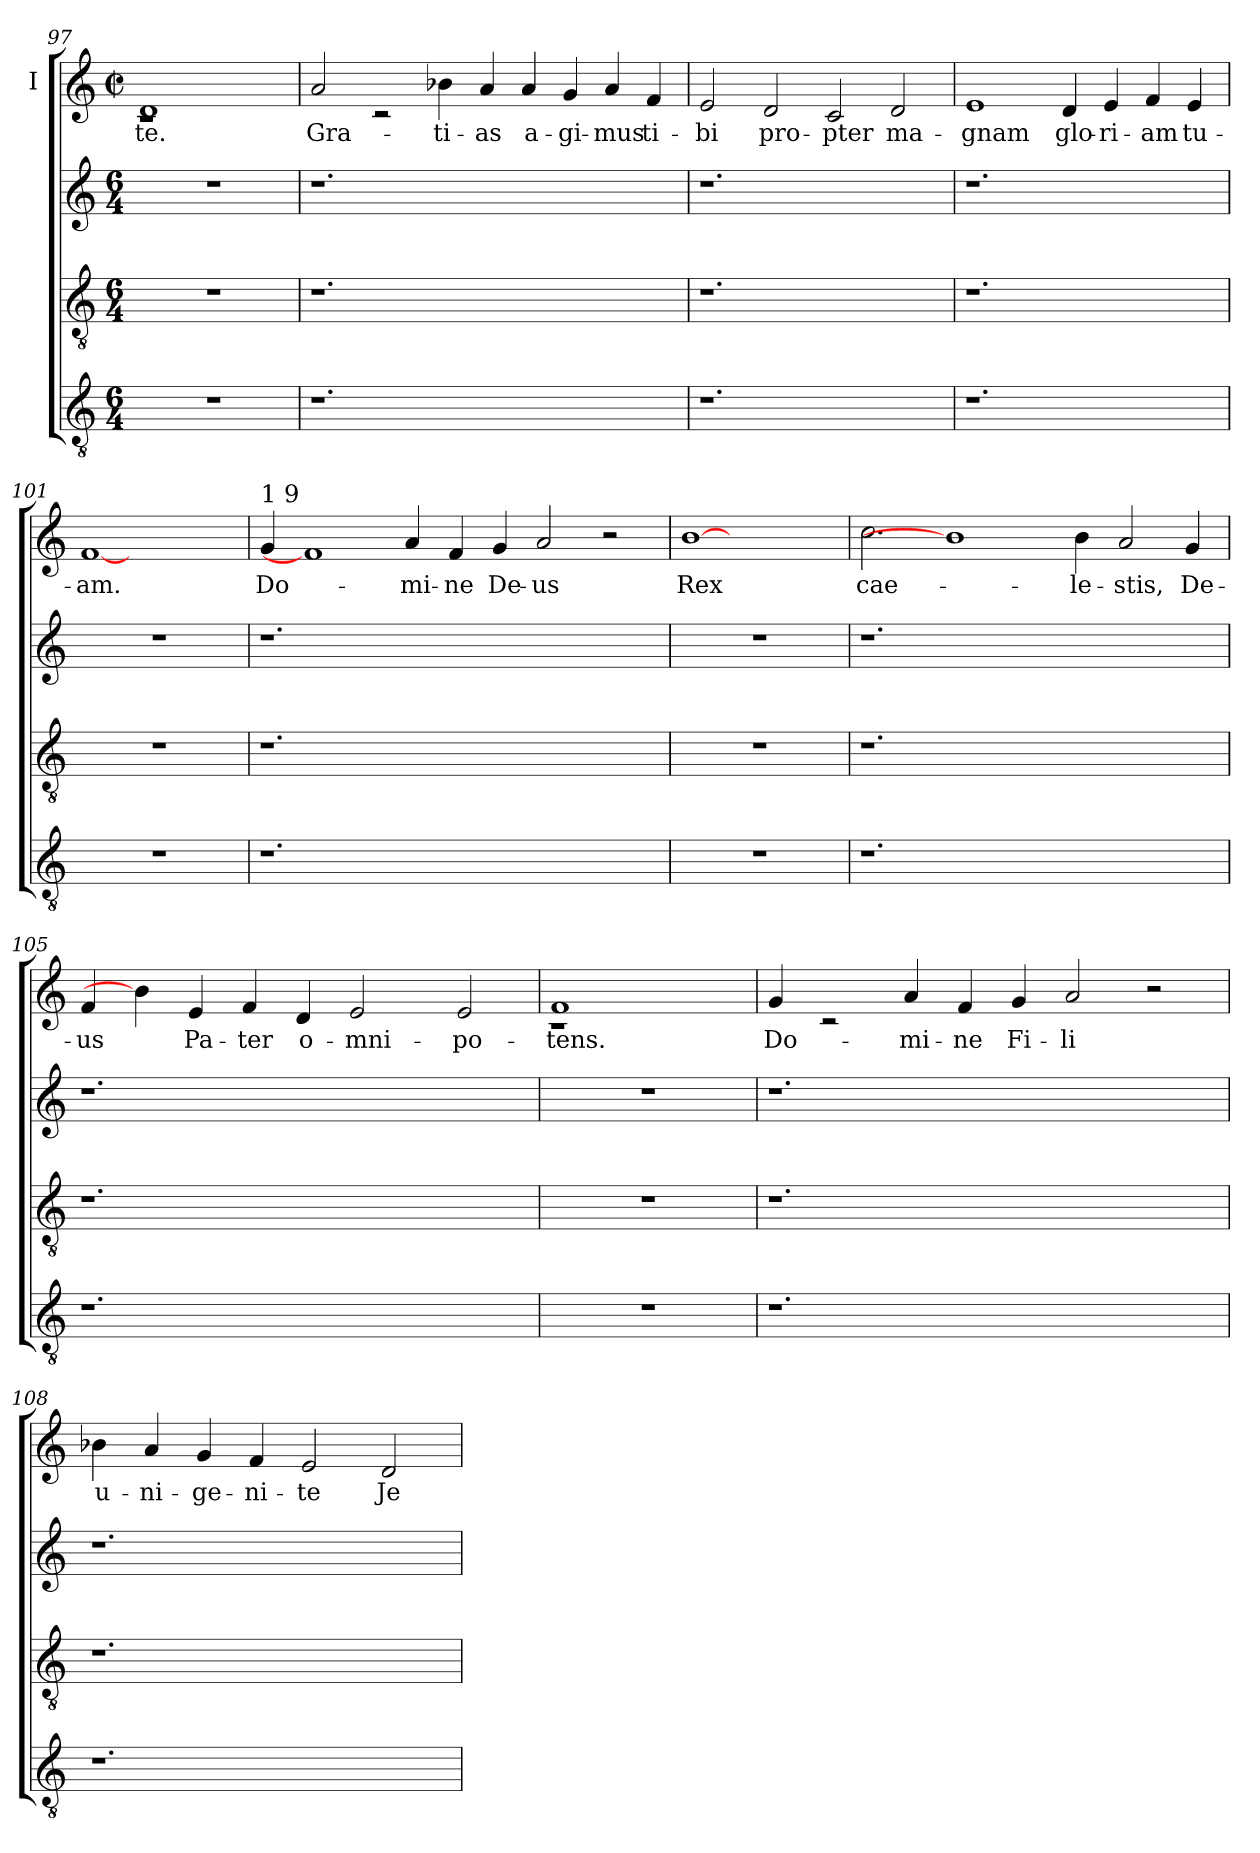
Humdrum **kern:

**kern	**kern	**kern	**kern	**text
*part4	*part3	*part2	*part1	*part1
*staff4	*staff3	*staff2	*staff1	*staff1
*	*	*	*I"I	*
*clefGv2	*clefGv2	*clefG2	*clefG2	*
*k[]	*k[]	*k[]	*k[]	*
*C:	*C:	*C:	*C:	*
*M6/4	*M6/4	*M6/4	*M2/2	*
*	*	*	*met(c|)	*
=97	=97	=97	=97	=97
!	!	!	!	!LO:LY:b
*	*	*	*^	*
1.r	1.r	1.r	1d	1rc	te.
.	.	.	2ryy	2ryy	.
!!LO:LB:g=z
=98	=98	=98	=98	=98	=98
!	!	!	!LO:TX:a:t=1 5	!	!
!	!	!	!	!	!LO:LY:b
*	*	*	*v	*v	*
1.r	1.r	1.r	2a/	Gra-
.	.	.	2rc	.
!	!	!	!	!LO:LY:b
.	.	.	4b-\	-ti-
!	!	!	!	!LO:LY:b
.	.	.	4a/	-as
!	!	!	!	!LO:LY:b
1ryy	1ryy	1ryy	4a/	a-
!	!	!	!	!LO:LY:b
.	.	.	4g/	-gi-
!	!	!	!	!LO:LY:b
.	.	.	4a/	-mus
!	!	!	!	!LO:LY:b
.	.	.	4f/	ti-
=99	=99	=99	=99	=99
!	!	!	!	!LO:LY:b
1.r	1.r	1.r	2e/	-bi
!	!	!	!	!LO:LY:b
.	.	.	2d/	pro-
!	!	!	!	!LO:LY:b
.	.	.	2c/	-pter
!	!	!	!	!LO:LY:b
2ryy	2ryy	2ryy	2d/	ma-
=100	=100	=100	=100	=100
!	!	!	!	!LO:LY:b
1.r	1.r	1.r	1e	-gnam
!	!	!	!	!LO:LY:b
.	.	.	4d/	glo-
!	!	!	!	!LO:LY:b
.	.	.	4e/	-ri-
!	!	!	!	!LO:LY:b
2ryy	2ryy	2ryy	4f/	-am
!	!	!	!	!LO:LY:b
.	.	.	4e/	tu-
=101	=101	=101	=101	=101
!	!	!	!	!LO:LY:b
1.r	1.r	1.r	[1f	-am.
.	.	.	2ryy	.
!!LO:LB:g=z
=102	=102	=102	=102	=102
!	!	!	!LO:TX:a:t=1 9	!
!	!	!	!	!LO:LY:b
1.r	1.r	1.r	4g/	Do-
.	.	.	1f]	.
!	!	!	!	!LO:LY:b
.	.	.	4a/	-mi-
!	!	!	!	!LO:LY:b:rj
1.ryy	1.ryy	1.ryy	4f/	-ne
!	!	!	!	!LO:LY:b
.	.	.	4g/	De-
!	!	!	!	!LO:LY:b:rj
.	.	.	2a/	-us
.	.	.	2r	.
=103	=103	=103	=103	=103
!	!	!	!	!LO:LY:b
1.r	1.r	1.r	[1b	Rex
.	.	.	2ryy	.
=104	=104	=104	=104	=104
!	!	!	!	!LO:LY:b
1.r	1.r	1.r	2.cc\	cae-
.	.	.	1b]	.
1ryy	1ryy	1ryy	.	.
!	!	!	!	!LO:LY:b
.	.	.	[4b\	-le-
!	!	!	!	!LO:LY:b
.	.	.	2a/	-stis,
!	!	!	!	!LO:LY:b
4ryy	4ryy	4ryy	4g/	De-
=105	=105	=105	=105	=105
!	!	!	!	!LO:LY:b
1.r	1.r	1.r	4f/	-us
.	.	.	4b\]	.
!	!	!	!	!LO:LY:b
.	.	.	4e/	Pa-
!	!	!	!	!LO:LY:b:rj
.	.	.	4f/	-ter
!	!	!	!	!LO:LY:b
.	.	.	4d/	o-
!	!	!	!	!LO:LY:b
.	.	.	2e/	-mni-
2.ryy	2.ryy	2.ryy	.	.
!	!	!	!	!LO:LY:b
.	.	.	2e/	-po-
=106	=106	=106	=106	=106
!	!	!	!	!LO:LY:b
*	*	*	*^	*
1.r	1.r	1.r	1f	1rc	-tens.
.	.	.	2ryy	2ryy	.
!!LO:LB:g=z
=107	=107	=107	=107	=107	=107
!	!	!	!	!	!LO:LY:b
*	*	*	*v	*v	*
1.r	1.r	1.r	4g/	Do-
.	.	.	2rc	.
!	!	!	!	!LO:LY:b
.	.	.	4a/	-mi-
!	!	!	!	!LO:LY:b
.	.	.	4f/	-ne
!	!	!	!	!LO:LY:b
.	.	.	4g/	Fi-
!	!	!	!	!LO:LY:b
1ryy	1ryy	1ryy	2a/	-li
.	.	.	2r	.
=108	=108	=108	=108	=108
!	!	!	!	!LO:LY:b
1.r	1.r	1.r	4b-\	u-
!	!	!	!	!LO:LY:b
.	.	.	4a/	-ni-
!	!	!	!	!LO:LY:b
.	.	.	4g/	-ge-
!	!	!	!	!LO:LY:b
.	.	.	4f/	-ni-
!	!	!	!	!LO:LY:b
.	.	.	2e/	-te
!	!	!	!	!LO:LY:b
2ryy	2ryy	2ryy	2d/	Je-
=	=	=	=	=
*-	*-	*-	*-	*-
